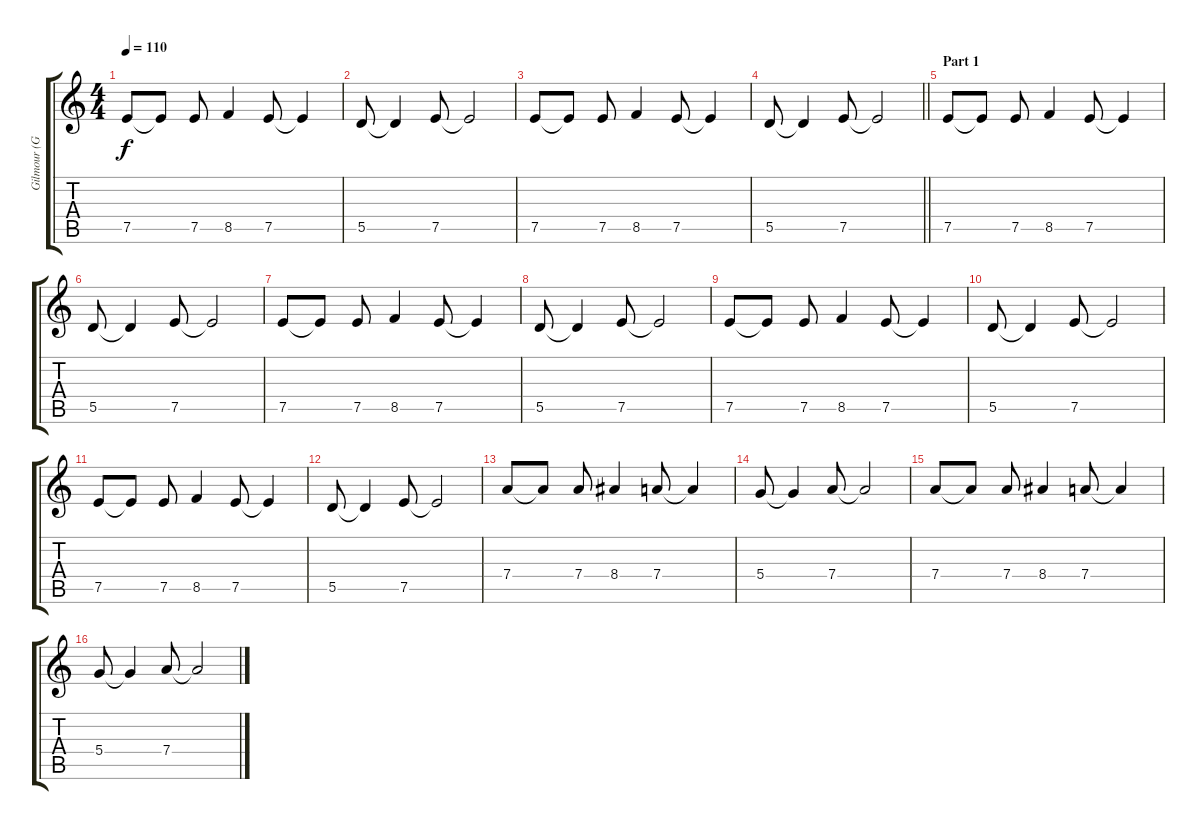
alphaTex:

\track ("Gilmour (Guitar w/ Slide)" "Gilmour (G") {instrument electricguitarjazz}
\staff {score tabs}
\tuning (E4 B3 G3 D3 A2 E2) {hide}
\ts (4 4)
\tempo 110
\clef g2
\ks c
7.5.8{dy f} 7.5{t}.8 7.5.8 8.5.4 7.5.8 7.5{t}.4 |
5.5.8 5.5{t}.4 7.5.8 7.5{t}.2 |
7.5.8 7.5{t}.8 7.5.8 8.5.4 7.5.8 7.5{t}.4 |
\barLineRight lightlight
5.5.8 5.5{t}.4 7.5.8 7.5{t}.2 |
\section ("" "Part 1")
7.5.8 7.5{t}.8 7.5.8 8.5.4 7.5.8 7.5{t}.4 |
5.5.8 5.5{t}.4 7.5.8 7.5{t}.2 |
7.5.8 7.5{t}.8 7.5.8 8.5.4 7.5.8 7.5{t}.4 |
5.5.8 5.5{t}.4 7.5.8 7.5{t}.2 |
7.5.8 7.5{t}.8 7.5.8 8.5.4 7.5.8 7.5{t}.4 |
5.5.8 5.5{t}.4 7.5.8 7.5{t}.2 |
7.5.8 7.5{t}.8 7.5.8 8.5.4 7.5.8 7.5{t}.4 |
5.5.8 5.5{t}.4 7.5.8 7.5{t}.2 |
7.4.8 7.4{t}.8 7.4.8 8.4.4 7.4.8 7.4{t}.4 |
5.4.8 5.4{t}.4 7.4.8 7.4{t}.2 |
7.4.8 7.4{t}.8 7.4.8 8.4.4 7.4.8 7.4{t}.4 |
5.4.8 5.4{t}.4 7.4.8 7.4{t}.2
